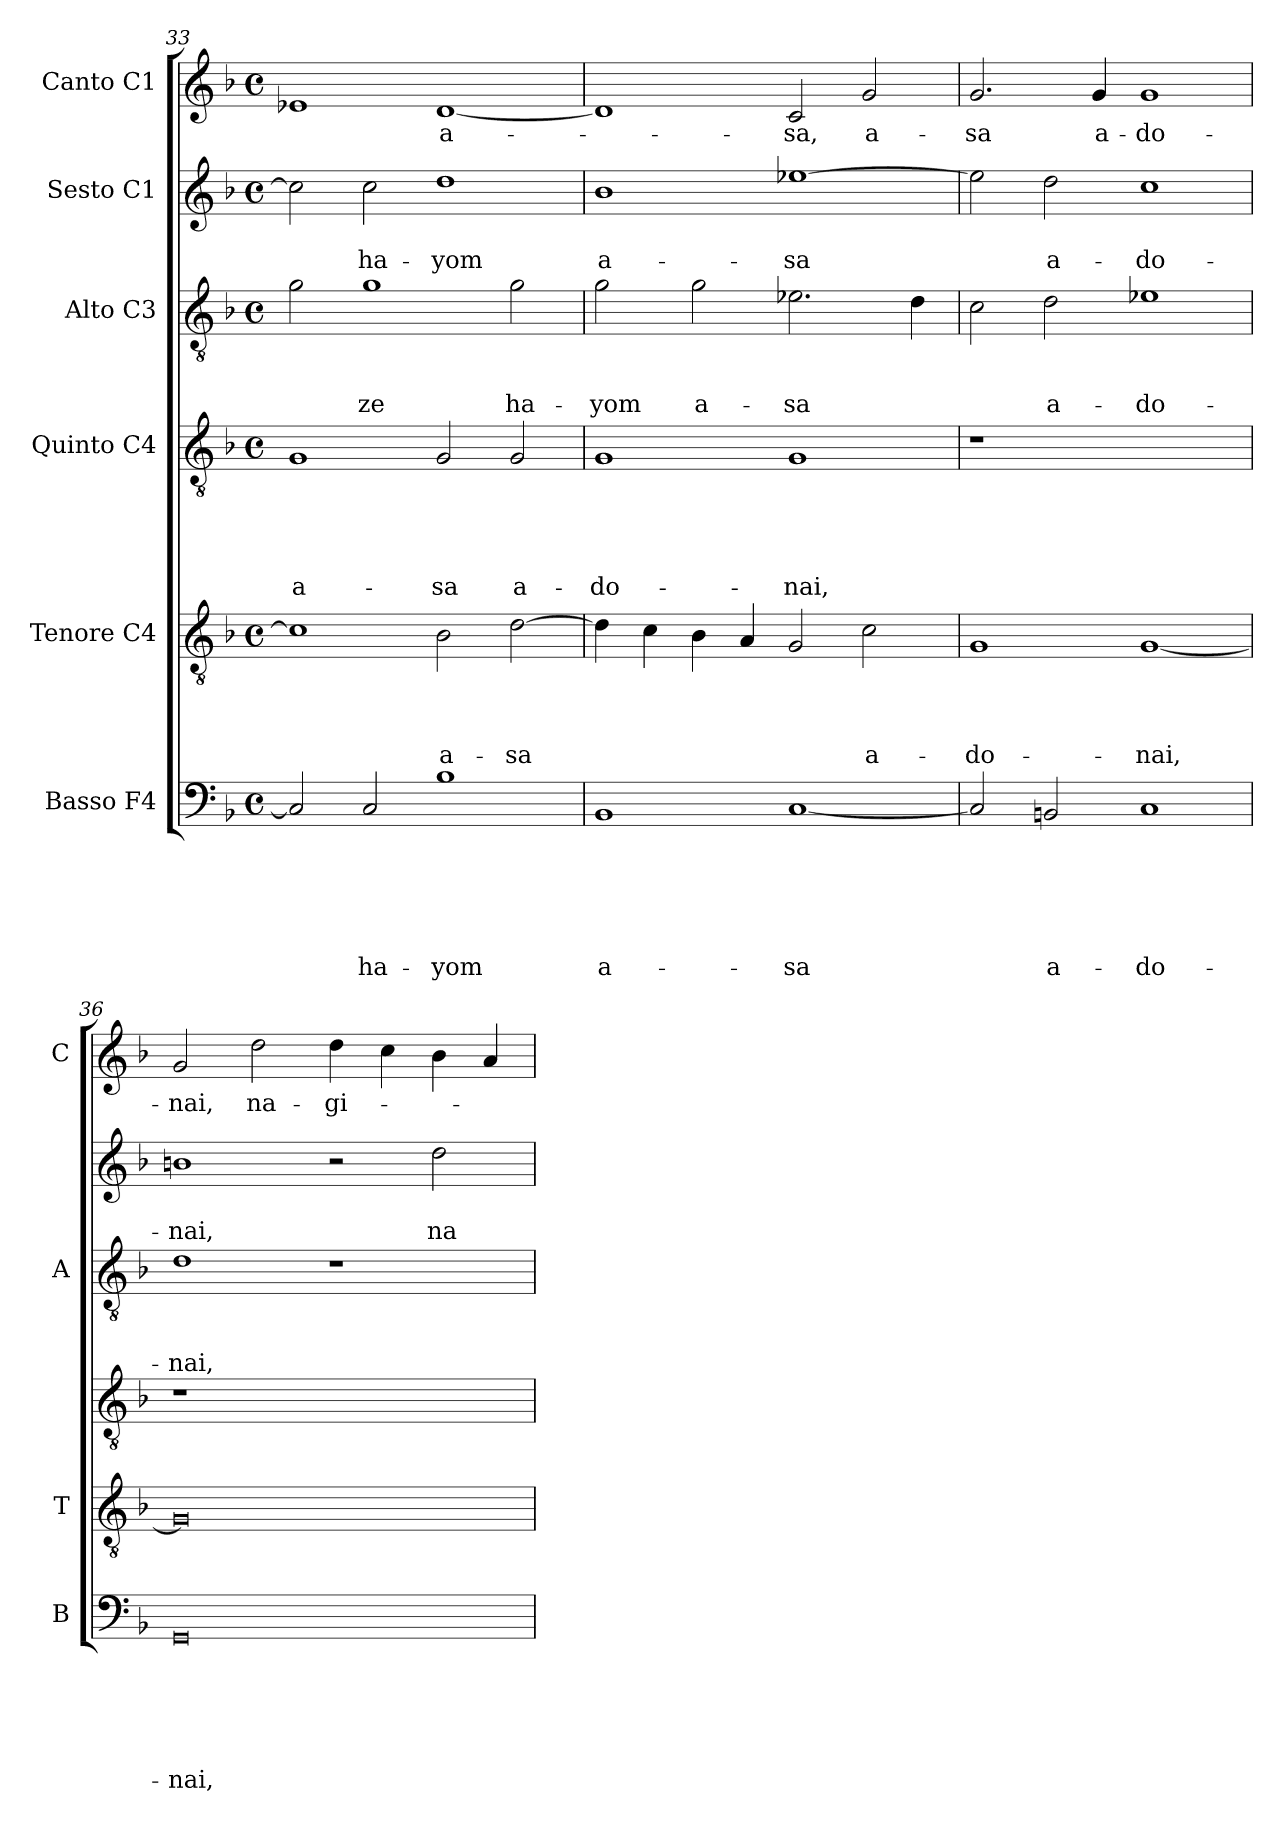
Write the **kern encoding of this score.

**kern	**text	**text	**text	**text	**text	**text	**kern	**text	**text	**text	**text	**kern	**text	**text	**text	**text	**text	**kern	**text	**text	**text	**kern	**text	**text	**kern	**text
*part6	*part6	*part6	*part6	*part6	*part6	*part6	*part5	*part5	*part5	*part5	*part5	*part4	*part4	*part4	*part4	*part4	*part4	*part3	*part3	*part3	*part3	*part2	*part2	*part2	*part1	*part1
*staff6	*staff6	*staff6	*staff6	*staff6	*staff6	*staff6	*staff5	*staff5	*staff5	*staff5	*staff5	*staff4	*staff4	*staff4	*staff4	*staff4	*staff4	*staff3	*staff3	*staff3	*staff3	*staff2	*staff2	*staff2	*staff1	*staff1
*I"Basso F4	*	*	*	*	*	*	*I"Tenore C4	*	*	*	*	*I"Quinto C4	*	*	*	*	*	*I"Alto C3	*	*	*	*I"Sesto C1	*	*	*I"Canto C1	*
*I'B	*	*	*	*	*	*	*I'T	*	*	*	*	*	*	*	*	*	*	*I'A	*	*	*	*	*	*	*I'C	*
*clefF4	*	*	*	*	*	*	*clefGv2	*	*	*	*	*clefGv2	*	*	*	*	*	*clefGv2	*	*	*	*clefG2	*	*	*clefG2	*
*k[b-]	*	*	*	*	*	*	*k[b-]	*	*	*	*	*k[b-]	*	*	*	*	*	*k[b-]	*	*	*	*k[b-]	*	*	*k[b-]	*
*F:	*	*	*	*	*	*	*F:	*	*	*	*	*F:	*	*	*	*	*	*F:	*	*	*	*F:	*	*	*F:	*
*M4/4	*	*	*	*	*	*	*M4/4	*	*	*	*	*M4/4	*	*	*	*	*	*M4/4	*	*	*	*M4/4	*	*	*M4/4	*
*met(c)	*	*	*	*	*	*	*met(c)	*	*	*	*	*met(c)	*	*	*	*	*	*met(c)	*	*	*	*met(c)	*	*	*met(c)	*
=33	=33	=33	=33	=33	=33	=33	=33	=33	=33	=33	=33	=33	=33	=33	=33	=33	=33	=33	=33	=33	=33	=33	=33	=33	=33	=33
!	!	!	!	!	!	!	!	!	!	!	!	!	!	!	!	!	!LO:LY:b	!	!	!	!	!	!	!	!	!
2C/]	.	.	.	.	.	.	1c]	.	.	.	.	1G	.	.	.	.	a-	2g\	.	.	.	2cc\]	.	.	1e-X	.
!	!	!	!	!	!	!LO:LY:b	!	!	!	!	!	!	!	!	!	!	!	!	!	!	!LO:LY:b	!	!	!LO:LY:b	!	!
2C/	.	.	.	.	.	ha-	.	.	.	.	.	.	.	.	.	.	.	1g	.	.	ze	2cc\	.	ha-	.	.
!	!	!	!	!	!	!LO:LY:b	!	!	!	!	!LO:LY:b	!	!	!	!	!	!LO:LY:b	!	!	!	!	!	!	!LO:LY:b	!	!LO:LY:b
1B-	.	.	.	.	.	-yom	2B-\	.	.	.	a-	2G/	.	.	.	.	-sa	.	.	.	.	1dd	.	-yom	[1d	a-
!	!	!	!	!	!	!	!	!	!	!	!LO:LY:b	!	!	!	!	!	!LO:LY:b	!	!	!	!LO:LY:b	!	!	!	!	!
.	.	.	.	.	.	.	[2d\	.	.	.	-sa	2G/	.	.	.	.	a-	2g\	.	.	ha-	.	.	.	.	.
=34	=34	=34	=34	=34	=34	=34	=34	=34	=34	=34	=34	=34	=34	=34	=34	=34	=34	=34	=34	=34	=34	=34	=34	=34	=34	=34
!	!	!	!	!	!	!LO:LY:b	!	!	!	!	!	!	!	!	!	!	!LO:LY:b	!	!	!	!LO:LY:b	!	!	!LO:LY:b	!	!
1BB-	.	.	.	.	.	a-	4d\]	.	.	.	.	1G	.	.	.	.	-do-	2g\	.	.	-yom	1b-	.	a-	1d]	.
.	.	.	.	.	.	.	4c\	.	.	.	.	.	.	.	.	.	.	.	.	.	.	.	.	.	.	.
!	!	!	!	!	!	!	!	!	!	!	!	!	!	!	!	!	!	!	!	!	!LO:LY:b	!	!	!	!	!
.	.	.	.	.	.	.	4B-\	.	.	.	.	.	.	.	.	.	.	2g\	.	.	a-	.	.	.	.	.
.	.	.	.	.	.	.	4A/	.	.	.	.	.	.	.	.	.	.	.	.	.	.	.	.	.	.	.
!	!	!	!	!	!	!LO:LY:b	!	!	!	!	!	!	!	!	!	!	!LO:LY:b	!	!	!	!LO:LY:b	!	!	!LO:LY:b	!	!LO:LY:b
[1C	.	.	.	.	.	-sa	2G/	.	.	.	.	1G	.	.	.	.	-nai,	2.e-X\	.	.	-sa	[1ee-X	.	-sa	2c/	-sa,
!	!	!	!	!	!	!	!	!	!	!	!LO:LY:b	!	!	!	!	!	!	!	!	!	!	!	!	!	!	!LO:LY:b
.	.	.	.	.	.	.	2c\	.	.	.	a-	.	.	.	.	.	.	.	.	.	.	.	.	.	2g/	a-
.	.	.	.	.	.	.	.	.	.	.	.	.	.	.	.	.	.	4d\	.	.	.	.	.	.	.	.
=35	=35	=35	=35	=35	=35	=35	=35	=35	=35	=35	=35	=35	=35	=35	=35	=35	=35	=35	=35	=35	=35	=35	=35	=35	=35	=35
!	!	!	!	!	!	!	!	!	!	!	!LO:LY:b	!	!	!	!	!	!	!	!	!	!	!	!	!	!	!LO:LY:b
2C/]	.	.	.	.	.	.	1G	.	.	.	-do-	1r	.	.	.	.	.	2c\	.	.	.	2ee-\]	.	.	2.g/	-sa
!	!	!	!	!	!	!LO:LY:b	!	!	!	!	!	!	!	!	!	!	!	!	!	!	!LO:LY:b	!	!	!LO:LY:b	!	!
2BBn/	.	.	.	.	.	a-	.	.	.	.	.	.	.	.	.	.	.	2d\	.	.	a-	2dd\	.	a-	.	.
!	!	!	!	!	!	!	!	!	!	!	!	!	!	!	!	!	!	!	!	!	!	!	!	!	!	!LO:LY:b
.	.	.	.	.	.	.	.	.	.	.	.	.	.	.	.	.	.	.	.	.	.	.	.	.	4g/	a-
!	!	!	!	!	!	!LO:LY:b	!	!	!	!	!LO:LY:b	!	!	!	!	!	!	!	!	!	!LO:LY:b	!	!	!LO:LY:b	!	!LO:LY:b
1C	.	.	.	.	.	-do-	[1G	.	.	.	-nai,	1ryy	.	.	.	.	.	1e-X	.	.	-do-	1cc	.	-do-	1g	-do-
!!LO:LB:g=z
=36	=36	=36	=36	=36	=36	=36	=36	=36	=36	=36	=36	=36	=36	=36	=36	=36	=36	=36	=36	=36	=36	=36	=36	=36	=36	=36
!	!	!	!	!	!	!LO:LY:b	!	!	!	!	!	!	!	!	!	!	!	!	!	!	!LO:LY:b	!	!	!LO:LY:b	!	!LO:LY:b
0GG	.	.	.	.	.	-nai,	0G]	.	.	.	.	1r	.	.	.	.	.	1d	.	.	-nai,	1bn	.	-nai,	2g/	-nai,
!	!	!	!	!	!	!	!	!	!	!	!	!	!	!	!	!	!	!	!	!	!	!	!	!	!	!LO:LY:b
.	.	.	.	.	.	.	.	.	.	.	.	.	.	.	.	.	.	.	.	.	.	.	.	.	2dd\	na-
!	!	!	!	!	!	!	!	!	!	!	!	!	!	!	!	!	!	!	!	!	!	!	!	!	!	!LO:LY:b
.	.	.	.	.	.	.	.	.	.	.	.	1ryy	.	.	.	.	.	1r	.	.	.	2r	.	.	4dd\	-gi-
.	.	.	.	.	.	.	.	.	.	.	.	.	.	.	.	.	.	.	.	.	.	.	.	.	4cc\	.
!	!	!	!	!	!	!	!	!	!	!	!	!	!	!	!	!	!	!	!	!	!	!	!	!LO:LY:b	!	!
.	.	.	.	.	.	.	.	.	.	.	.	.	.	.	.	.	.	.	.	.	.	2dd\	.	na-	4b-\	.
.	.	.	.	.	.	.	.	.	.	.	.	.	.	.	.	.	.	.	.	.	.	.	.	.	4a/	.
=	=	=	=	=	=	=	=	=	=	=	=	=	=	=	=	=	=	=	=	=	=	=	=	=	=	=
*-	*-	*-	*-	*-	*-	*-	*-	*-	*-	*-	*-	*-	*-	*-	*-	*-	*-	*-	*-	*-	*-	*-	*-	*-	*-	*-
